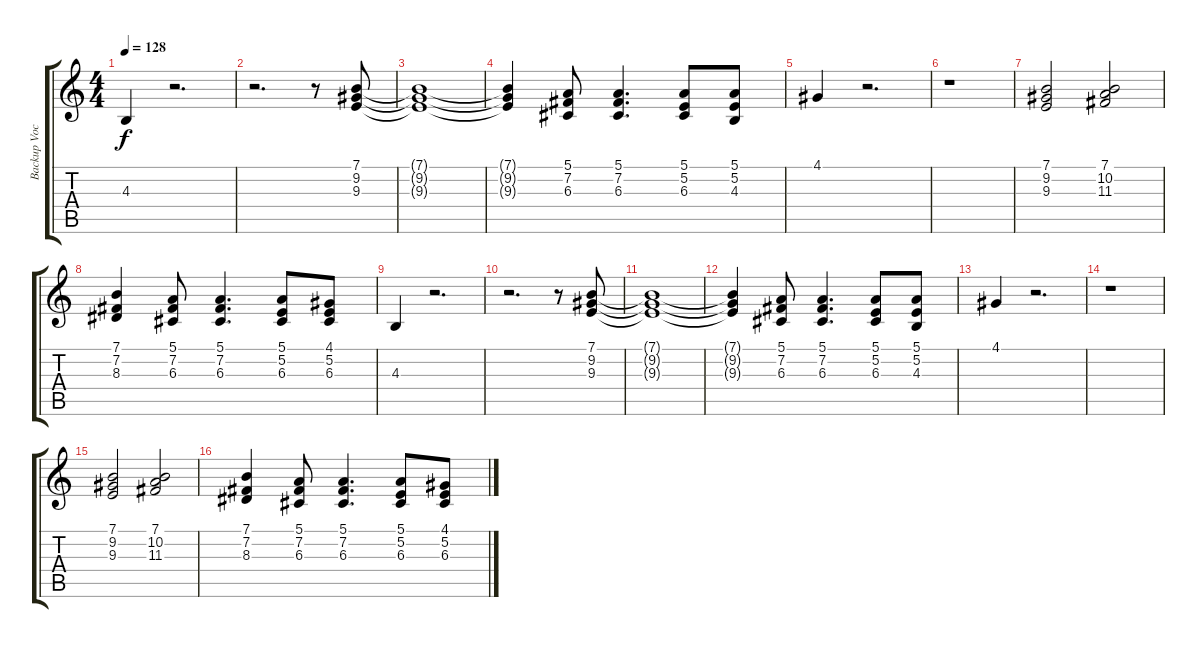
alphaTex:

\track ("Backup Vocals" "Backup Voc") {instrument choiraahs}
\staff {score tabs}
\tuning (E4 B3 G3 D3 A2 E2) {hide}
\ts (4 4)
\tempo 128
\clef g2
\ks c
4.3.4{dy f} r.2{d} |
r.2{d} r.8 (7.1 9.2 9.3).8 |
(7.1{t} 9.2{t} 9.3{t}).1 |
(7.1{t} 9.2{t} 9.3{t}).4 (5.1 7.2 6.3).8 (5.1 7.2 6.3).4{d} (5.1 5.2 6.3).8 (5.1 5.2 4.3).8 |
4.1.4 r.2{d} |
r.1 |
(7.1 9.2 9.3).2 (7.1 10.2 11.3).2 |
(7.1 7.2 8.3).4 (5.1 7.2 6.3).8 (5.1 7.2 6.3).4{d} (5.1 5.2 6.3).8 (4.1 5.2 6.3).8 |
4.3.4 r.2{d} |
r.2{d} r.8 (7.1 9.2 9.3).8 |
(7.1{t} 9.2{t} 9.3{t}).1 |
(7.1{t} 9.2{t} 9.3{t}).4 (5.1 7.2 6.3).8 (5.1 7.2 6.3).4{d} (5.1 5.2 6.3).8 (5.1 5.2 4.3).8 |
4.1.4 r.2{d} |
r.1 |
(7.1 9.2 9.3).2 (7.1 10.2 11.3).2 |
(7.1 7.2 8.3).4 (5.1 7.2 6.3).8 (5.1 7.2 6.3).4{d} (5.1 5.2 6.3).8 (4.1 5.2 6.3).8
